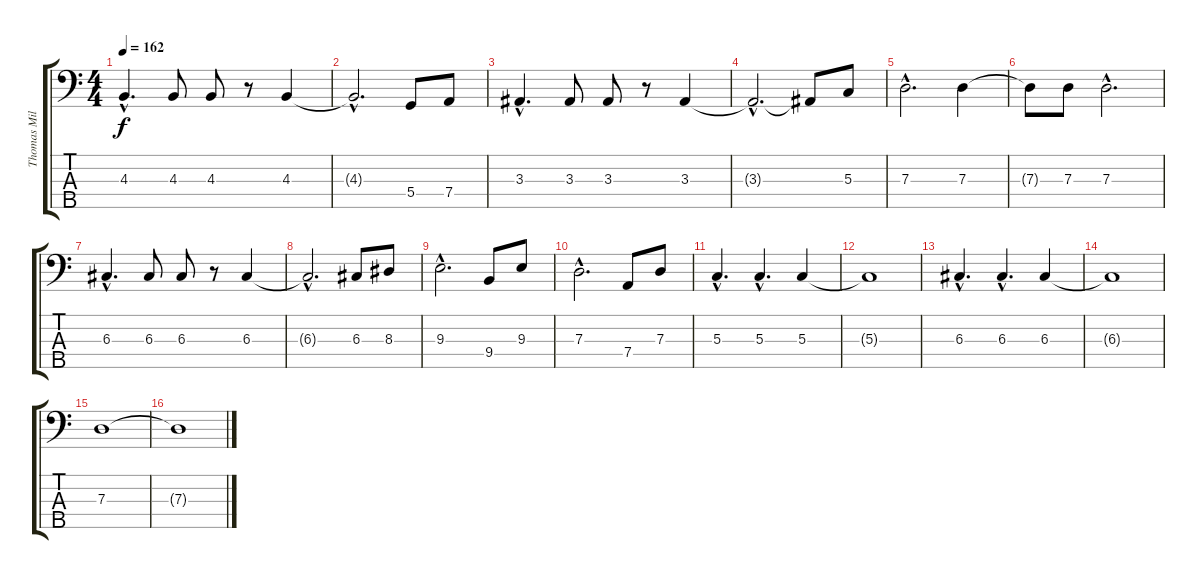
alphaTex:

\track ("Thomas Miller" "Thomas Mil") {instrument electricbassfinger}
\staff {score tabs}
\tuning (F2 C2 G1 D1 A0) {hide}
\ts (4 4)
\tempo 162
\clef f4
\ks c
4.3{hac}.4{d dy f} 4.3.8 4.3.8 r.8 4.3.4 |
4.3{hac t}.2{d} 5.4.8 7.4.8 |
3.3{hac}.4{d} 3.3.8 3.3.8 r.8 3.3.4 |
3.3{hac t}.2{d} 3.3{t}.8 5.3.8 |
7.3{hac}.2{d} 7.3.4 |
7.3{t}.8 7.3.8 7.3{hac}.2{d} |
6.3{hac}.4{d} 6.3.8 6.3.8 r.8 6.3.4 |
6.3{hac t}.2{d} 6.3.8 8.3.8 |
9.3{hac}.2{d} 9.4.8 9.3.8 |
7.3{hac}.2{d} 7.4.8 7.3.8 |
5.3{hac}.4{d} 5.3{hac}.4{d} 5.3.4 |
5.3{t}.1 |
6.3{hac}.4{d} 6.3{hac}.4{d} 6.3.4 |
6.3{t}.1 |
7.3.1 |
7.3{t}.1
